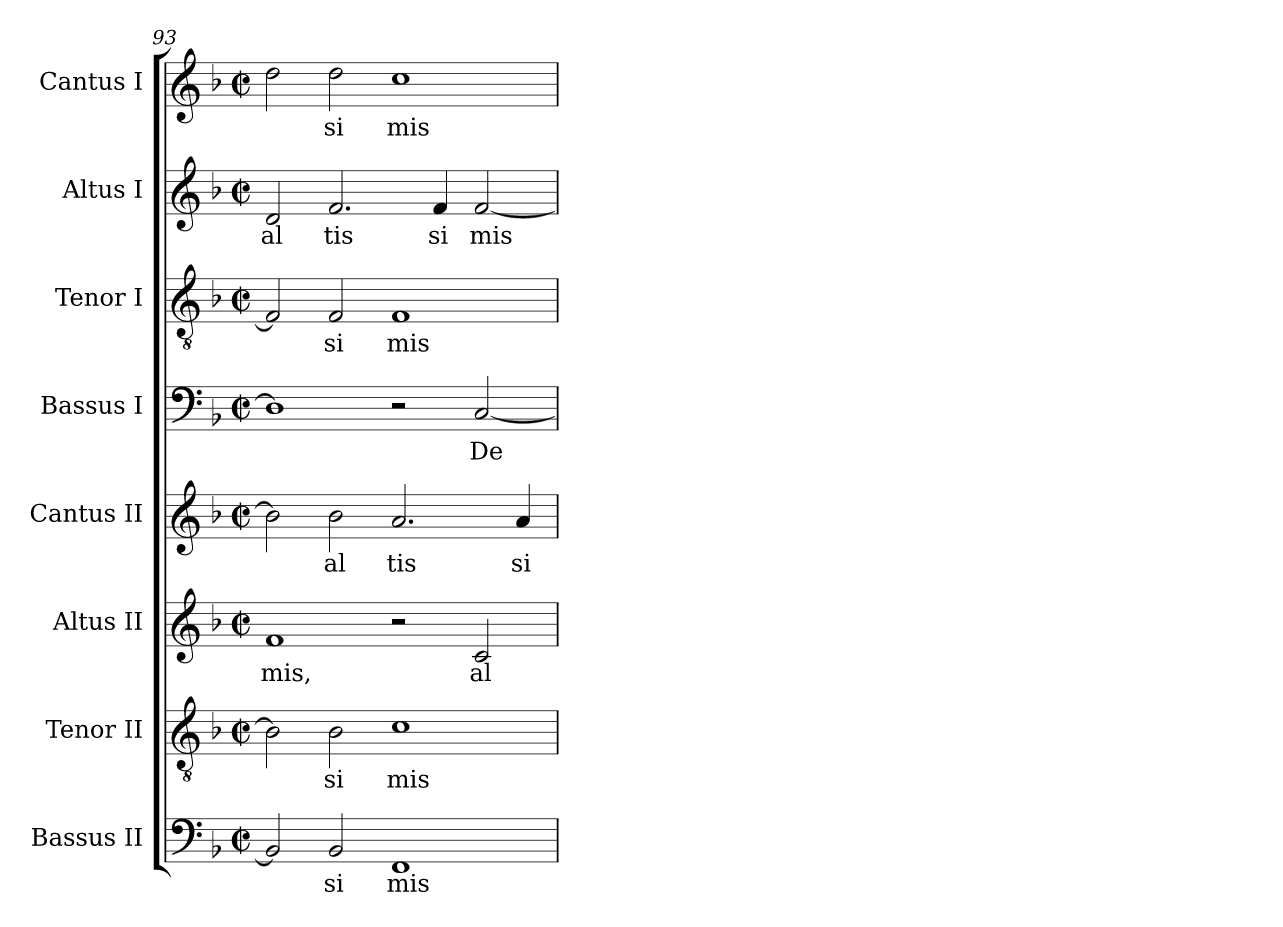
**kern	**text	**kern	**text	**kern	**text	**kern	**text	**kern	**text	**kern	**text	**kern	**text	**kern	**text
*part8	*part8	*part7	*part7	*part6	*part6	*part5	*part5	*part4	*part4	*part3	*part3	*part2	*part2	*part1	*part1
*staff8	*staff8	*staff7	*staff7	*staff6	*staff6	*staff5	*staff5	*staff4	*staff4	*staff3	*staff3	*staff2	*staff2	*staff1	*staff1
*I"Bassus II	*	*I"Tenor II	*	*I"Altus II	*	*I"Cantus II	*	*I"Bassus I	*	*I"Tenor I	*	*I"Altus I	*	*I"Cantus I	*
*clefF4	*	*clefGv2	*	*clefG2	*	*clefG2	*	*clefF4	*	*clefGv2	*	*clefG2	*	*clefG2	*
*k[b-]	*	*k[b-]	*	*k[b-]	*	*k[b-]	*	*k[b-]	*	*k[b-]	*	*k[b-]	*	*k[b-]	*
*F:	*	*F:	*	*F:	*	*F:	*	*F:	*	*F:	*	*F:	*	*F:	*
*M2/2	*	*M2/2	*	*M2/2	*	*M2/2	*	*M2/2	*	*M2/2	*	*M2/2	*	*M2/2	*
*met(c|)	*	*met(c|)	*	*met(c|)	*	*met(c|)	*	*met(c|)	*	*met(c|)	*	*met(c|)	*	*met(c|)	*
=93	=93	=93	=93	=93	=93	=93	=93	=93	=93	=93	=93	=93	=93	=93	=93
!	!	!	!	!	!LO:LY:b:cj	!	!	!	!	!	!	!	!LO:LY:b:cj	!	!
2BB-/]	.	2B-\]	.	1f	mis,	2b-\]	.	1D]	.	2F/]	.	2d/	al	2dd\	.
!	!LO:LY:b:cj	!	!LO:LY:b:cj	!	!	!	!LO:LY:b:cj	!	!	!	!LO:LY:b:cj	!	!LO:LY:b:cj	!	!LO:LY:b:cj
2BB-/	si	2B-\	si	.	.	2b-\	al	.	.	2F/	si	2.f/	tis	2dd\	si
!	!LO:LY:b:cj	!	!LO:LY:b:cj	!	!	!	!LO:LY:b:cj	!	!	!	!LO:LY:b:cj	!	!	!	!LO:LY:b:cj
1FF	mis	1c	mis	2r	.	2.a/	tis	2r	.	1F	mis	.	.	1cc	mis
!	!	!	!	!	!	!	!	!	!	!	!	!	!LO:LY:b:cj	!	!
.	.	.	.	.	.	.	.	.	.	.	.	4f/	si	.	.
!	!	!	!	!	!LO:LY:b:cj	!	!	!	!LO:LY:b	!	!	!	!LO:LY:b	!	!
.	.	.	.	2c/	al	.	.	[>2C/	De	.	.	[>2f/	mis	.	.
!	!	!	!	!	!	!	!LO:LY:b:cj	!	!	!	!	!	!	!	!
.	.	.	.	.	.	4a/	si	.	.	.	.	.	.	.	.
=	=	=	=	=	=	=	=	=	=	=	=	=	=	=	=
*-	*-	*-	*-	*-	*-	*-	*-	*-	*-	*-	*-	*-	*-	*-	*-
